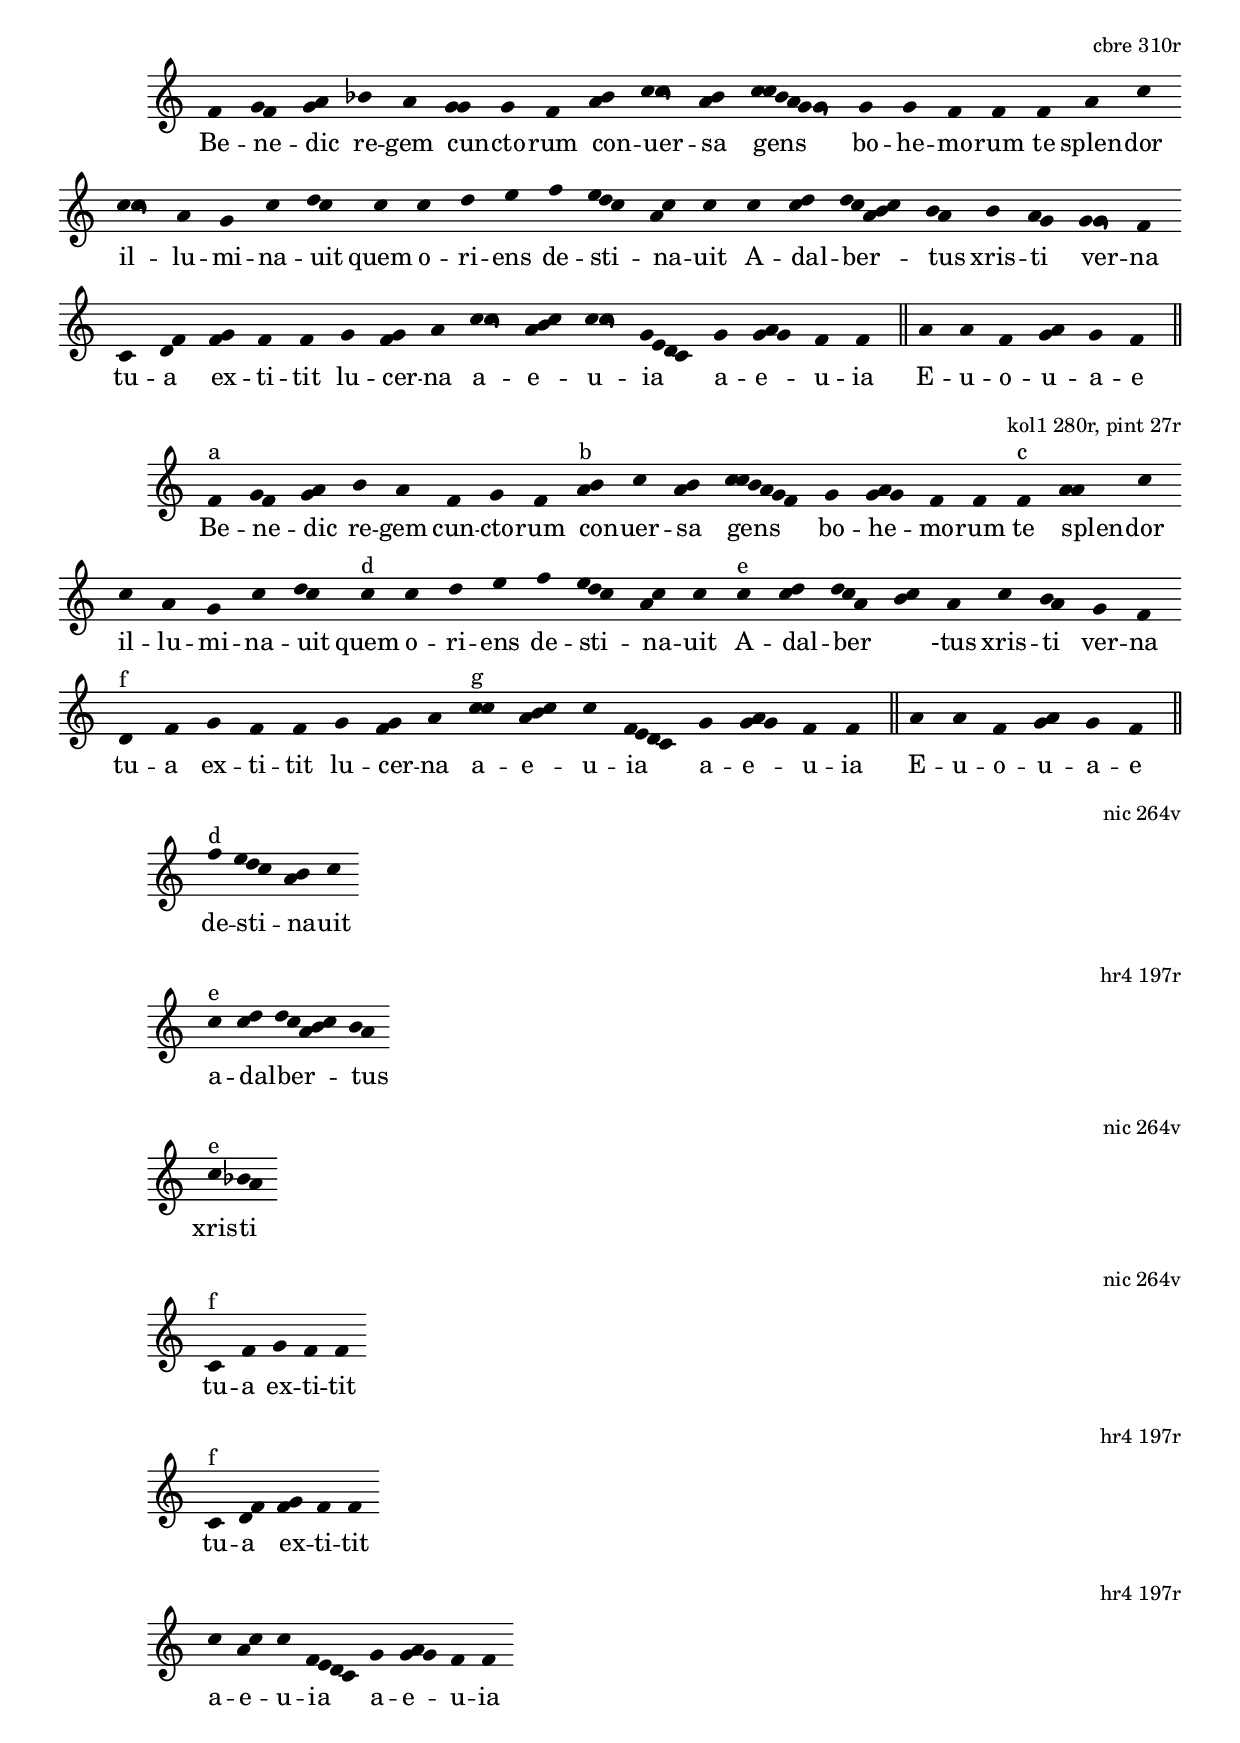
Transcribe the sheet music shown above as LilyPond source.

\version "2.19.32"

\include "../lib/synopsis.ily"

\score {
  \transpose c c' {
    \plainchant
    f \melisma { g f } \melisma{ g a } \bar "" bes! a \bar "" \melisma { g g } g f \bar ""
    \melisma { a b } \melisma { c' \strophicus c' } \melisma { a b } \bar "" \melisma { c' c' b a g \strophicus g } \bar "" g g f f \bar ""
    f \bar "" a c' \bar "" \melisma { c' \strophicus c' } \bar "" a g c' \melisma { d' c' } \bar ""
    c' \bar "" c' d' e' \bar "" f' \melisma { e' d' c' } \melisma { a c' } c' \bar ""
    c' \melisma { c' d' } \melisma { d' c' a b c' } \melisma { b a } \bar "" b \melisma { a g } \bar "" \melisma { g \strophicus g } f \bar ""
    c \melisma { d f } \bar "" \melisma { f g } f f \bar "" g \melisma { f g } a \bar ""
    \melisma { c' \strophicus c' } \melisma { a b c' } \melisma { c' \strophicus c' } \melisma { g e d c } \bar "" g \melisma { g a g } f f \bar "||"

    a a f \melisma { g a } g f \bar "||"
  }
  \addlyrics {
    Be -- ne -- dic re -- gem cun -- cto -- rum
    con -- uer -- sa gens bo -- he -- mo -- rum
    te splen --  dor il -- lu -- mi -- na -- uit
    quem o -- ri -- ens de -- sti -- na -- uit
    A -- dal -- ber -- tus xris -- ti ver -- na
    tu -- a ex -- ti -- tit lu -- cer -- na
    a -- e -- u -- ia a -- e -- u -- ia

    E -- u -- o -- u -- a -- e
  }
  \header {
    quid = "antiphona"
    modus = "6+5"
    fontes = "cbre 310r"
  }
}

\score {
  \transpose c c' {
    \plainchant
    f^"a" \melisma { g f } \melisma{ g a } \bar "" b a \bar "" f g f \bar ""
    \melisma { a^"b" b } c' \melisma { a b } \bar "" \melisma { c' c' b a g f } \bar "" g \melisma { g a g } f f \bar ""
    f^"c" \bar "" \melisma { a a } \bar "" c' \bar "" c' a g c' \melisma { d' c' } \bar ""
    c'^"d" \bar "" c' d' e' \bar "" f' \melisma { e' d' c' } \melisma { a c' } c' \bar ""
    c'^"e" \melisma { c' d' } \melisma { d' c' a } \melisma { b c' } a \bar "" c' \melisma { b a } \bar "" g f \bar ""
    d^"f" f \bar "" g f f \bar "" g \melisma { f g } a \bar ""
    \melisma { c'^"g" c' } \melisma { a b c' } c' \melisma { f e d c } \bar "" g \melisma { g a g } f f \bar "||"

    a a f \melisma { g a } g f \bar "||"
  }
  \addlyrics {
    Be -- ne -- dic re -- gem cun -- cto -- rum
    con -- uer -- sa gens bo -- he -- mo -- rum
    te splen --  dor il -- lu -- mi -- na -- uit
    quem o -- ri -- ens de -- sti -- na -- uit
    A -- dal -- ber _ -tus xris -- ti ver -- na
    tu -- a ex -- ti -- tit lu -- cer -- na
    a -- e -- u -- ia a -- e -- u -- ia

    E -- u -- o -- u -- a -- e
  }
  \header {
    quid = "antiphona"
    modus = "6+5"
    fontes = "kol1 280r, pint 27r"
  }
}

\score {
  \transpose c c' {
    \plainchant
    f'^"d" \melisma { e' d' c' } \melisma { a b } c'
  }
  \addlyrics {
    de -- sti -- na -- uit
  }
  \header {
    fontes = "nic 264v"
  }
}

\score {
  \transpose c c' {
    \plainchant
    c'^"e" \melisma { c' d' } \melisma { d' c' a b c' } \melisma { b a }
  }
  \addlyrics {
    a -- dal -- ber -- tus
  }
  \header {
    fontes = "hr4 197r"
  }
}

\score {
  \transpose c c' {
    \plainchant
    c'^"e" \melisma { bes a }
  }
  \addlyrics {
    xris -- ti
  }
  \header {
    fontes = "nic 264v"
  }
}

\score {
  \transpose c c' {
    \plainchant
    c^"f" f g f f
  }
  \addlyrics {
    tu -- a ex -- ti -- tit
  }
  \header {
    fontes = "nic 264v"
  }
}

\score {
  \transpose c c' {
    \plainchant
    c^"f" \melisma { d f } \melisma { f g } f f
  }
  \addlyrics {
    tu -- a ex -- ti -- tit
  }
  \header {
    fontes = "hr4 197r"
  }
}

\score {
  \transpose c c' {
    \plainchant
    c' \melisma { a c' } c' \melisma { f e d c } g \melisma { g a g } f f
  }
  \addlyrics {
    a -- e -- u -- ia a -- e -- u -- ia
  }
  \header {
    fontes = "hr4 197r"
  }
}
